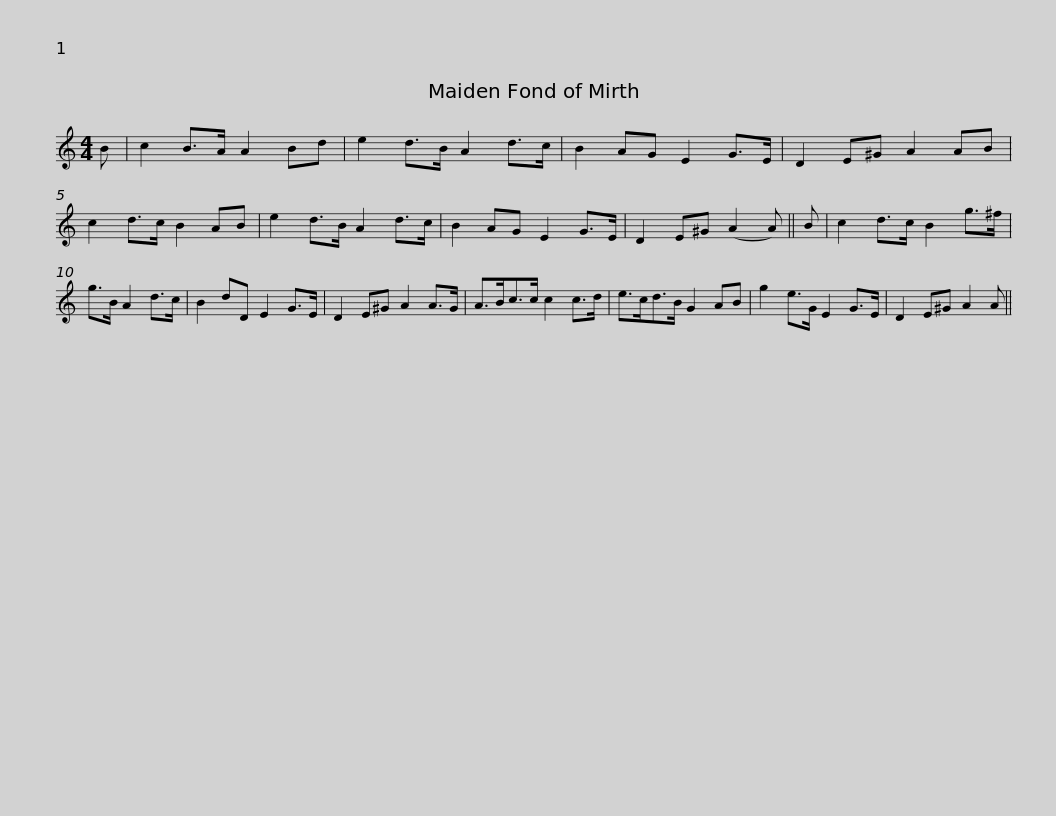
X:1
L:1/8
M:4/4
I:linebreak $
K:C
V:1 treble
V:1
 B | c2 B>A A2 Bd | e2 d>B A2 d>c | B2 AG E2 G>E | D2 E^G A2 AB | %5
 c2 d>c B2 AB | e2 d>B A2 d>c |$ B2 AG E2 G>E | D2 E^G (A2 A) || B | %10
 c2 d>c B2 g>^f | g>B A2 d>c | B2 dD E2 G>E | D2 E^G A2 A>G |$ A>Bc>c c2 c>d | %15
 e>cd>B G2 AB | g2 e>G E2 G>E | D2 E^G A2 A || %18
